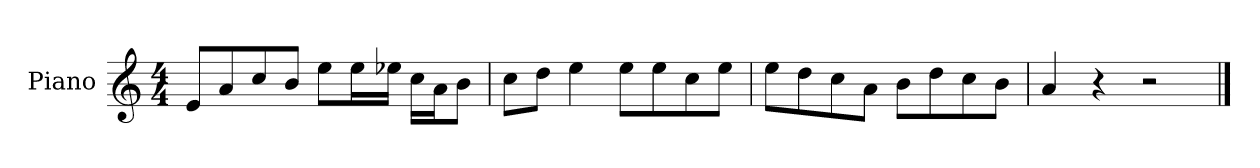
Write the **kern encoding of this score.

**kern
*part1
*staff1
*I"Piano
*I'P-no
*clefG2
*k[]
*M4/4
*MM90
=1
8e/L
8a/
8cc/
8b/J
8ee\L
16ee\L
16ee-X\JJ
16cc\LL
16a\J
8b\J
=2
8cc\L
8dd\J
4ee\
8ee\L
8ee\
8cc\
8ee\J
=3
8ee\L
8dd\
8cc\
8a\J
8b\L
8dd\
8cc\
8b\J
=4
4a/
4r
2r
==
*-
